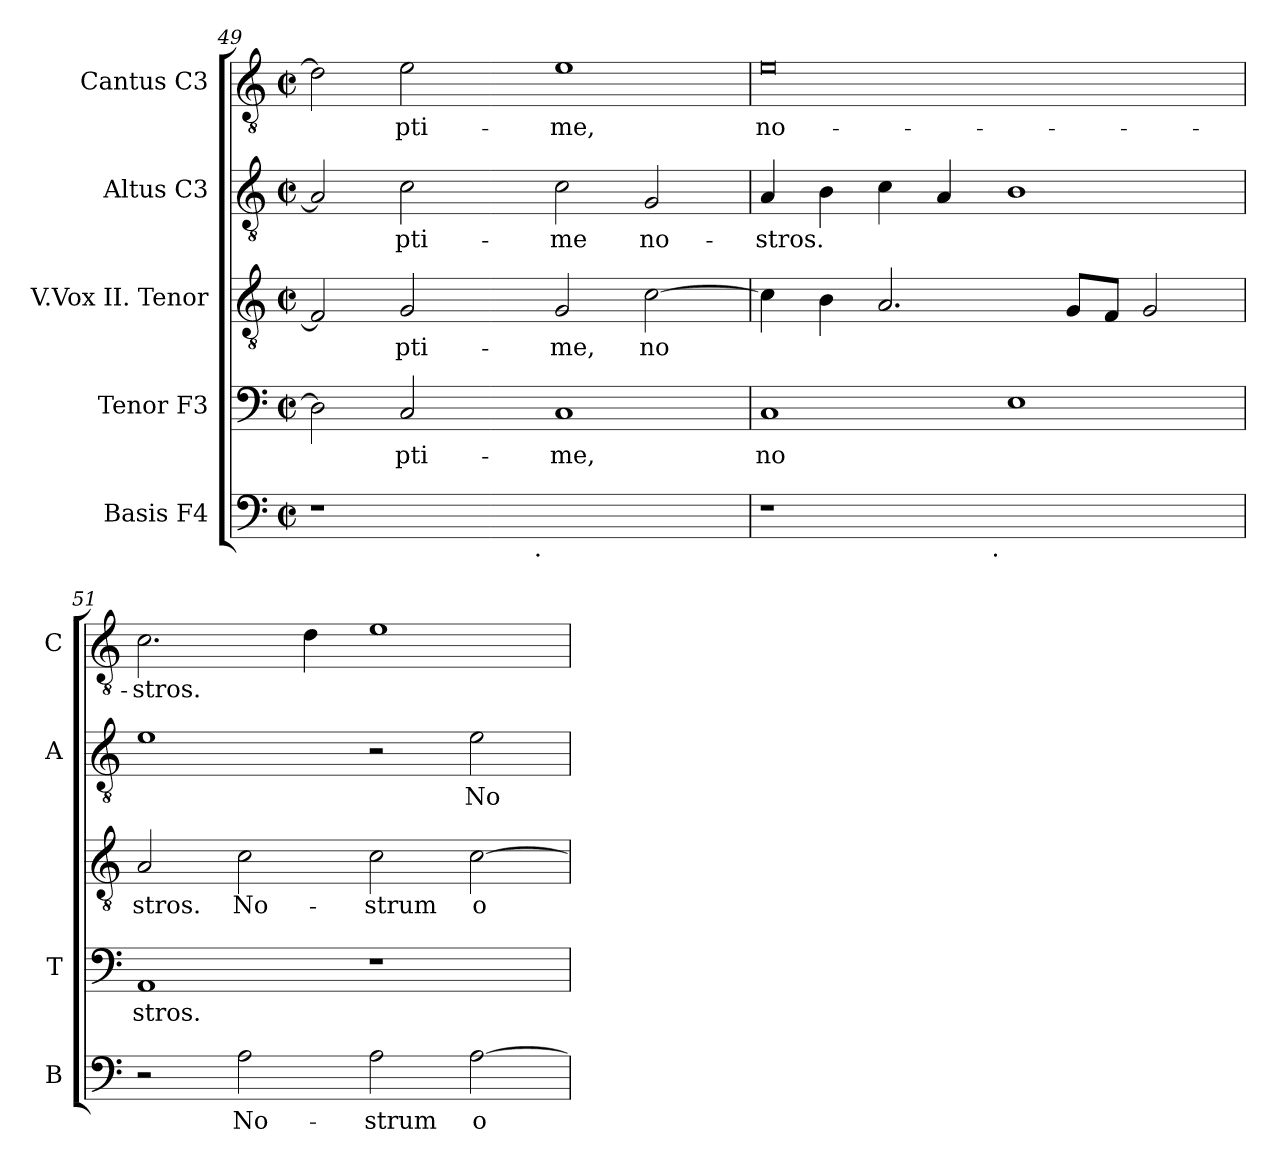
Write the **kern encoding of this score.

**kern	**text	**kern	**text	**kern	**text	**kern	**text	**kern	**text
*part5	*part5	*part4	*part4	*part3	*part3	*part2	*part2	*part1	*part1
*staff5	*staff5	*staff4	*staff4	*staff3	*staff3	*staff2	*staff2	*staff1	*staff1
*I"Basis  F4	*	*I"Tenor  F3	*	*I"V.Vox  II. Tenor	*	*I"Altus  C3	*	*I"Cantus  C3	*
*I'B	*	*I'T	*	*	*	*I'A	*	*I'C	*
*clefF4	*	*clefF4	*	*clefGv2	*	*clefGv2	*	*clefGv2	*
*k[]	*	*k[]	*	*k[]	*	*k[]	*	*k[]	*
*C:	*	*C:	*	*C:	*	*C:	*	*C:	*
*M2/2	*	*M2/2	*	*M2/2	*	*M2/2	*	*M2/2	*
*met(c|)	*	*met(c|)	*	*met(c|)	*	*met(c|)	*	*met(c|)	*
=49	=49	=49	=49	=49	=49	=49	=49	=49	=49
!	!	!	!LO:LY:b:cj	!	!LO:LY:b:rj	!	!LO:LY:b:cj	!	!LO:LY:b:cj
*^	*	*	*	*	*	*	*	*	*
1r	2ryy	.	2D\]	--	2F#/]	--	2A/]	--	2d\]	--
!	!	!	!	!LO:LY:b:cj	!	!LO:LY:b:rj	!	!LO:LY:b:cj	!	!LO:LY:b:cj
.	4ryy	.	2C/	-pti-	2G/	-pti-	2c\	-pti-	2e\	-pti-
.	8ryy	.	.	.	.	.	.	.	.	.
.	16ryy	.	.	.	.	.	.	.	.	.
.	64ryy	.	.	.	.	.	.	.	.	.
!	!LO:TX:b:t=.	!	!	!	!	!	!	!	!	!
.	1ryy	.	.	.	.	.	.	.	.	.
!	!	!	!	!LO:LY:b:cj	!	!LO:LY:b:rj	!	!LO:LY:b:cj	!	!LO:LY:b:cj
1ryy	.	.	1C	-me,	2G/	-me,	2c\	-me	1e	-me,
!	!	!	!	!	!	!LO:LY:b:rj	!	!LO:LY:b:cj	!	!
.	.	.	.	.	[>2c\	no-	2G/	no-	.	.
.	32.ryy	.	.	.	.	.	.	.	.	.
=50	=50	=50	=50	=50	=50	=50	=50	=50	=50	=50
!	!	!	!	!LO:LY:b:cj	!	!LO:LY:b:rj	!	!LO:LY:b:cj	!	!LO:LY:b:cj
1r	2ryy	.	1C	no-	4c\]	--	4A/	-stros.	0e	no-
!	!	!	!	!	!	!LO:LY:b:rj	!	!LO:LY:b:cj	!	!
.	.	.	.	.	4B\	--	4B\	.	.	.
!	!	!	!	!	!	!LO:LY:b:rj	!	!LO:LY:b:cj	!	!
.	4...ryy	.	.	.	2.A/	--	4c\	.	.	.
!	!	!	!	!	!	!	!	!LO:LY:b:cj	!	!
.	.	.	.	.	.	.	4A/	.	.	.
!	!LO:TX:b:t=.	!	!	!	!	!	!	!	!	!
.	1ryy	.	.	.	.	.	.	.	.	.
!	!	!	!	!LO:LY:b:cj	!	!	!	!LO:LY:b:cj	!	!
1ryy	.	.	1E	--	.	.	1B	.	.	.
!	!	!	!	!	!	!LO:LY:b:rj	!	!	!	!
.	.	.	.	.	8G/L	--	.	.	.	.
!	!	!	!	!	!	!LO:LY:b:rj	!	!	!	!
.	.	.	.	.	8F/J	--	.	.	.	.
!	!	!	!	!	!	!LO:LY:b:rj	!	!	!	!
.	.	.	.	.	2G/	--	.	.	.	.
.	32ryy	.	.	.	.	.	.	.	.	.
=51	=51	=51	=51	=51	=51	=51	=51	=51	=51	=51
!	!	!	!	!LO:LY:b:cj	!	!LO:LY:b:rj	!	!LO:LY:b:cj	!	!LO:LY:b:cj
*v	*v	*	*	*	*	*	*	*	*	*
2r	.	1AA	-stros.	2A/	-stros.	1e	.	2.c\	-stros.
!	!LO:LY:b:cj	!	!	!	!LO:LY:b:rj	!	!	!	!
2A\	No-	.	.	2c\	No-	.	.	.	.
!	!	!	!	!	!	!	!	!	!LO:LY:b:cj
.	.	.	.	.	.	.	.	4d\	.
!	!LO:LY:b:cj	!	!	!	!LO:LY:b:rj	!	!	!	!LO:LY:b:cj
2A\	-strum	1r	.	2c\	-strum	2r	.	1e	.
!	!LO:LY:b:cj	!	!	!	!LO:LY:b:rj	!	!LO:LY:b:cj	!	!
[>2A\	o-	.	.	[>2c\	o-	2e\	No-	.	.
=	=	=	=	=	=	=	=	=	=
*-	*-	*-	*-	*-	*-	*-	*-	*-	*-
